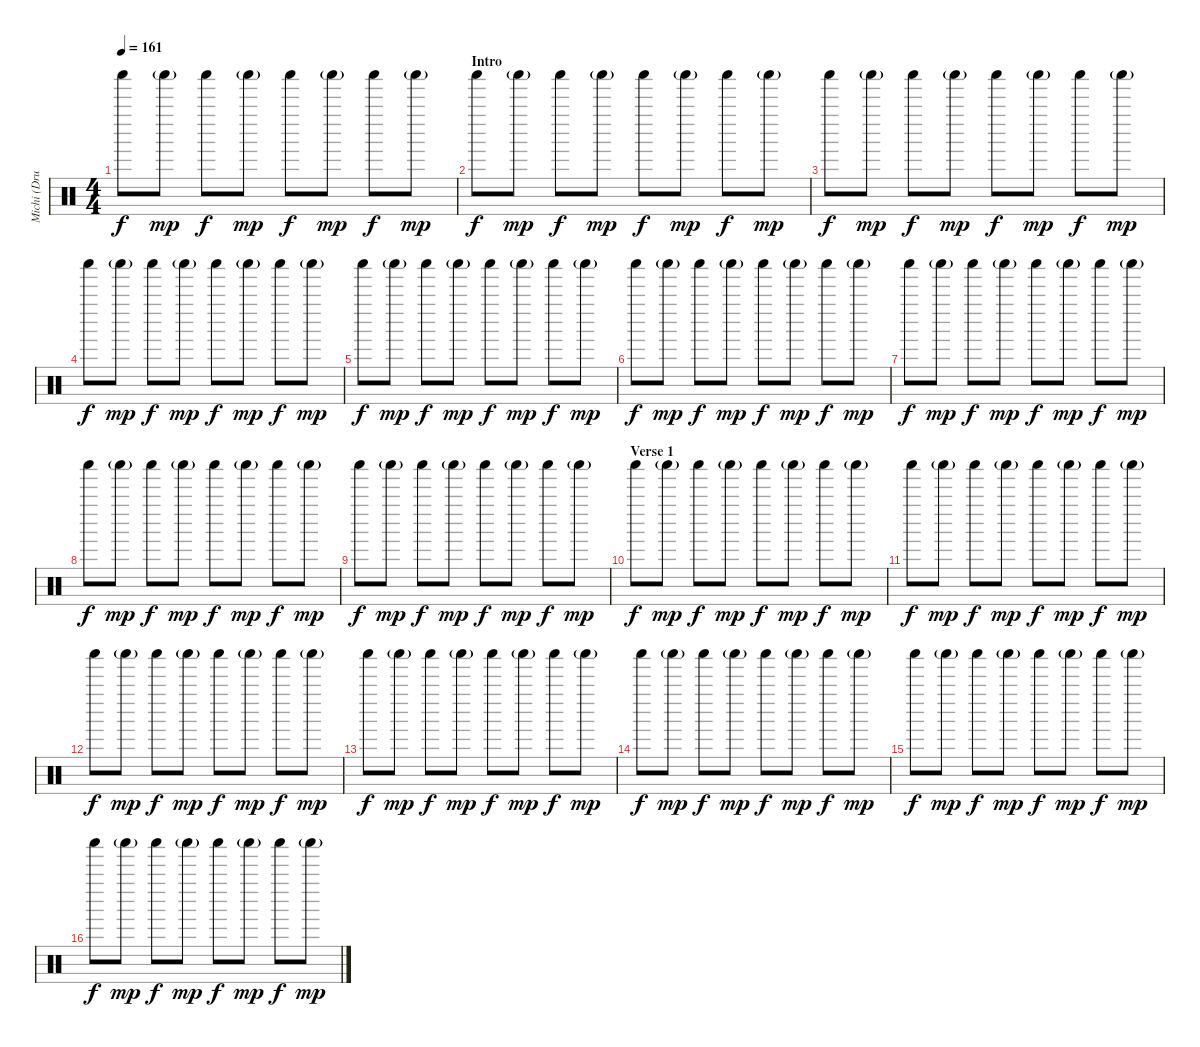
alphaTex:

\track ("Michi (Drums)" "Michi (Dru") {instrument percussion}
\staff {score}
\articulation defaults
\ts (4 4)
\tempo 161
\clef neutral
\ks c "Shaker (hit)".8{dy f} "Shaker (hit)"{g}.8{dy mp} "Shaker (hit)".8{dy f} "Shaker (hit)"{g}.8{dy mp} "Shaker (hit)".8{dy f} "Shaker (hit)"{g}.8{dy mp} "Shaker (hit)".8{dy f} "Shaker (hit)"{g}.8{dy mp}
|
\section ("" "Intro")
"Shaker (hit)".8{dy f} "Shaker (hit)"{g}.8{dy mp} "Shaker (hit)".8{dy f} "Shaker (hit)"{g}.8{dy mp} "Shaker (hit)".8{dy f} "Shaker (hit)"{g}.8{dy mp} "Shaker (hit)".8{dy f} "Shaker (hit)"{g}.8{dy mp} |
"Shaker (hit)".8{dy f} "Shaker (hit)"{g}.8{dy mp} "Shaker (hit)".8{dy f} "Shaker (hit)"{g}.8{dy mp} "Shaker (hit)".8{dy f} "Shaker (hit)"{g}.8{dy mp} "Shaker (hit)".8{dy f} "Shaker (hit)"{g}.8{dy mp} |
"Shaker (hit)".8{dy f} "Shaker (hit)"{g}.8{dy mp} "Shaker (hit)".8{dy f} "Shaker (hit)"{g}.8{dy mp} "Shaker (hit)".8{dy f} "Shaker (hit)"{g}.8{dy mp} "Shaker (hit)".8{dy f} "Shaker (hit)"{g}.8{dy mp} |
"Shaker (hit)".8{dy f} "Shaker (hit)"{g}.8{dy mp} "Shaker (hit)".8{dy f} "Shaker (hit)"{g}.8{dy mp} "Shaker (hit)".8{dy f} "Shaker (hit)"{g}.8{dy mp} "Shaker (hit)".8{dy f} "Shaker (hit)"{g}.8{dy mp} |
"Shaker (hit)".8{dy f} "Shaker (hit)"{g}.8{dy mp} "Shaker (hit)".8{dy f} "Shaker (hit)"{g}.8{dy mp} "Shaker (hit)".8{dy f} "Shaker (hit)"{g}.8{dy mp} "Shaker (hit)".8{dy f} "Shaker (hit)"{g}.8{dy mp} |
"Shaker (hit)".8{dy f} "Shaker (hit)"{g}.8{dy mp} "Shaker (hit)".8{dy f} "Shaker (hit)"{g}.8{dy mp} "Shaker (hit)".8{dy f} "Shaker (hit)"{g}.8{dy mp} "Shaker (hit)".8{dy f} "Shaker (hit)"{g}.8{dy mp} |
"Shaker (hit)".8{dy f} "Shaker (hit)"{g}.8{dy mp} "Shaker (hit)".8{dy f} "Shaker (hit)"{g}.8{dy mp} "Shaker (hit)".8{dy f} "Shaker (hit)"{g}.8{dy mp} "Shaker (hit)".8{dy f} "Shaker (hit)"{g}.8{dy mp} |
"Shaker (hit)".8{dy f} "Shaker (hit)"{g}.8{dy mp} "Shaker (hit)".8{dy f} "Shaker (hit)"{g}.8{dy mp} "Shaker (hit)".8{dy f} "Shaker (hit)"{g}.8{dy mp} "Shaker (hit)".8{dy f} "Shaker (hit)"{g}.8{dy mp} |
\section ("" "Verse 1")
"Shaker (hit)".8{dy f} "Shaker (hit)"{g}.8{dy mp} "Shaker (hit)".8{dy f} "Shaker (hit)"{g}.8{dy mp} "Shaker (hit)".8{dy f} "Shaker (hit)"{g}.8{dy mp} "Shaker (hit)".8{dy f} "Shaker (hit)"{g}.8{dy mp} |
"Shaker (hit)".8{dy f} "Shaker (hit)"{g}.8{dy mp} "Shaker (hit)".8{dy f} "Shaker (hit)"{g}.8{dy mp} "Shaker (hit)".8{dy f} "Shaker (hit)"{g}.8{dy mp} "Shaker (hit)".8{dy f} "Shaker (hit)"{g}.8{dy mp} |
"Shaker (hit)".8{dy f} "Shaker (hit)"{g}.8{dy mp} "Shaker (hit)".8{dy f} "Shaker (hit)"{g}.8{dy mp} "Shaker (hit)".8{dy f} "Shaker (hit)"{g}.8{dy mp} "Shaker (hit)".8{dy f} "Shaker (hit)"{g}.8{dy mp} |
"Shaker (hit)".8{dy f} "Shaker (hit)"{g}.8{dy mp} "Shaker (hit)".8{dy f} "Shaker (hit)"{g}.8{dy mp} "Shaker (hit)".8{dy f} "Shaker (hit)"{g}.8{dy mp} "Shaker (hit)".8{dy f} "Shaker (hit)"{g}.8{dy mp} |
"Shaker (hit)".8{dy f} "Shaker (hit)"{g}.8{dy mp} "Shaker (hit)".8{dy f} "Shaker (hit)"{g}.8{dy mp} "Shaker (hit)".8{dy f} "Shaker (hit)"{g}.8{dy mp} "Shaker (hit)".8{dy f} "Shaker (hit)"{g}.8{dy mp} |
"Shaker (hit)".8{dy f} "Shaker (hit)"{g}.8{dy mp} "Shaker (hit)".8{dy f} "Shaker (hit)"{g}.8{dy mp} "Shaker (hit)".8{dy f} "Shaker (hit)"{g}.8{dy mp} "Shaker (hit)".8{dy f} "Shaker (hit)"{g}.8{dy mp} |
"Shaker (hit)".8{dy f} "Shaker (hit)"{g}.8{dy mp} "Shaker (hit)".8{dy f} "Shaker (hit)"{g}.8{dy mp} "Shaker (hit)".8{dy f} "Shaker (hit)"{g}.8{dy mp} "Shaker (hit)".8{dy f} "Shaker (hit)"{g}.8{dy mp}
